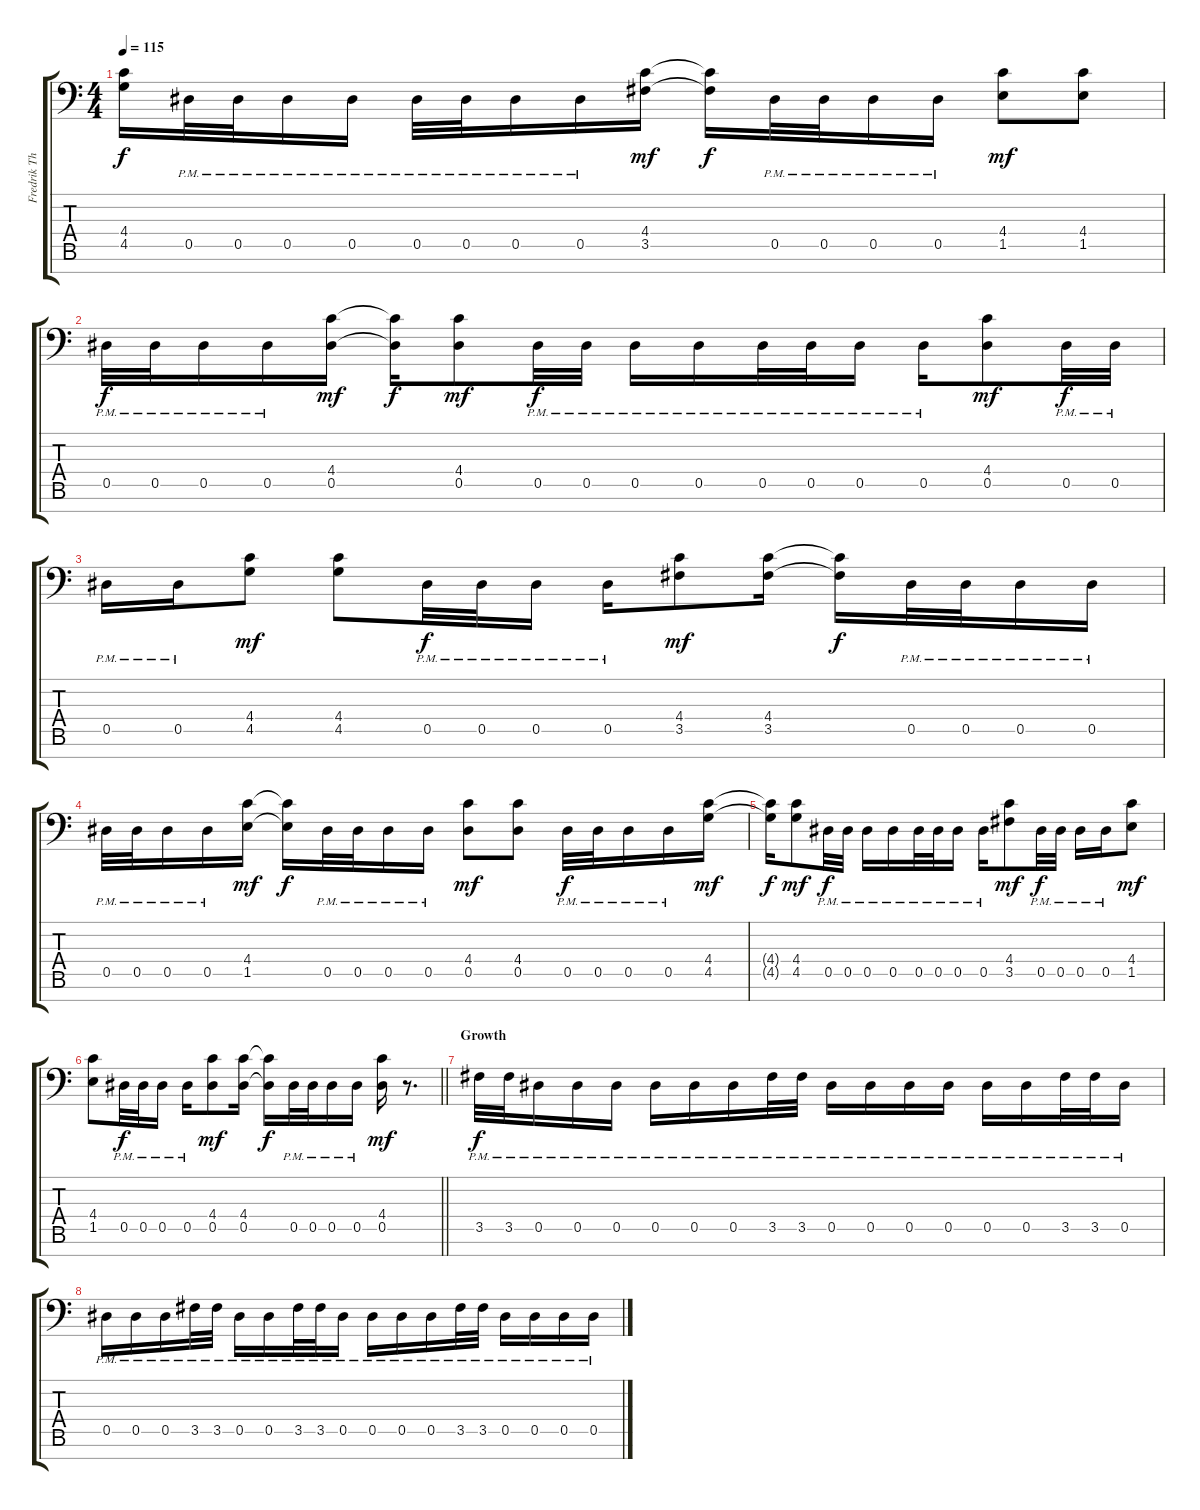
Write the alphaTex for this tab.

\track ("Fredrik Thordendal (Guitar 1)" "Fredrik Th") {instrument distortionguitar}
\staff {score tabs}
\tuning (Bb3 F3 Db3 Ab2 Eb2 Bb1 F1) {hide}
\ts (4 4)
\tempo 115
\clef f4
\ks c
(4.4{t} 4.5{t}).16{dy f} 0.5{pm}.32 0.5{pm}.32 0.5{pm}.16 0.5{pm}.16 0.5{pm}.32 0.5{pm}.32 0.5{pm}.16 0.5{pm}.16 (4.4 3.5).16{dy mf} (4.4{t} 3.5{t}).16{dy f} 0.5{pm}.32 0.5{pm}.32 0.5{pm}.16 0.5{pm}.16 (4.4 1.5).8{dy mf} (4.4 1.5).8 |
0.5{pm}.32{dy f} 0.5{pm}.32 0.5{pm}.16 0.5{pm}.16 (4.4 0.5).16{dy mf} (4.4{t} 0.5{t}).16{dy f} (4.4 0.5).8{dy mf} 0.5{pm}.32{dy f} 0.5{pm}.32 0.5{pm}.16 0.5{pm}.16 0.5{pm}.32 0.5{pm}.32 0.5{pm}.16 0.5{pm}.16 (4.4 0.5).8{dy mf} 0.5{pm}.32{dy f} 0.5{pm}.32 |
0.5{pm}.16 0.5{pm}.16 (4.4 4.5).8{dy mf} (4.4 4.5).8 0.5{pm}.32{dy f} 0.5{pm}.32 0.5{pm}.16 0.5{pm}.16 (4.4 3.5).8{dy mf} (4.4 3.5).16 (4.4{t} 3.5{t}).16{dy f} 0.5{pm}.32 0.5{pm}.32 0.5{pm}.16 0.5{pm}.16 |
0.5{pm}.32 0.5{pm}.32 0.5{pm}.16 0.5{pm}.16 (4.4 1.5).16{dy mf} (4.4{t} 1.5{t}).16{dy f} 0.5{pm}.32 0.5{pm}.32 0.5{pm}.16 0.5{pm}.16 (4.4 0.5).8{dy mf} (4.4 0.5).8 0.5{pm}.32{dy f} 0.5{pm}.32 0.5{pm}.16 0.5{pm}.16 (4.4 4.5).16{dy mf} |
(4.4{t} 4.5{t}).16{dy f} (4.4 4.5).8{dy mf} 0.5{pm}.32{dy f} 0.5{pm}.32 0.5{pm}.16 0.5{pm}.16 0.5{pm}.32 0.5{pm}.32 0.5{pm}.16 0.5{pm}.16 (4.4 3.5).8{dy mf} 0.5{pm}.32{dy f} 0.5{pm}.32 0.5{pm}.16 0.5{pm}.16 (4.4 1.5).8{dy mf} |
\barLineRight lightlight
(4.4 1.5).8 0.5{pm}.32{dy f} 0.5{pm}.32 0.5{pm}.16 0.5{pm}.16 (4.4 0.5).8{dy mf} (4.4 0.5).16 (4.4{t} 0.5{t}).16{dy f} 0.5{pm}.32 0.5{pm}.32 0.5{pm}.16 0.5{pm}.16 (4.4 0.5).16{dy mf} r.8{d} |
\section ("" "Growth")
3.5{pm}.32{dy f} 3.5{pm}.32 0.5{pm}.16 0.5{pm}.16 0.5{pm}.16 0.5{pm}.16 0.5{pm}.16 0.5{pm}.16 3.5{pm}.32 3.5{pm}.32 0.5{pm}.16 0.5{pm}.16 0.5{pm}.16 0.5{pm}.16 0.5{pm}.16 0.5{pm}.16 3.5{pm}.32 3.5{pm}.32 0.5{pm}.16 |
0.5{pm}.16 0.5{pm}.16 0.5{pm}.16 3.5{pm}.32 3.5{pm}.32 0.5{pm}.16 0.5{pm}.16 3.5{pm}.32 3.5{pm}.32 0.5{pm}.16 0.5{pm}.16 0.5{pm}.16 0.5{pm}.16 3.5{pm}.32 3.5{pm}.32 0.5{pm}.16 0.5{pm}.16 0.5{pm}.16 0.5{pm}.16
